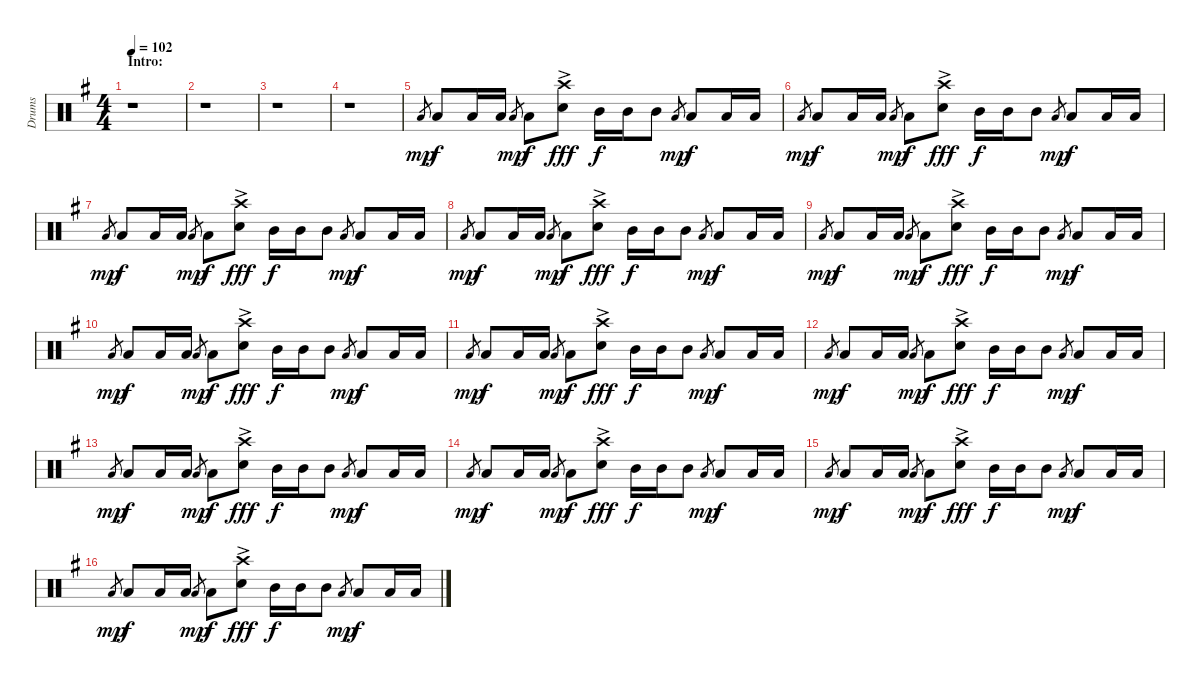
\track ("Drums" "Drums") {instrument percussion}
\staff {score}
\articulation defaults
\ts (4 4)
\section ("" "Intro:")
\tempo 102
\clef neutral
\ks eminor
r.1{dy mp volume 0 balance 8} |
r.1 |
r.1 |
r.1 |
"Low Tom (hit)"{sl}.8{gr} "Low Floor Tom (hit)".8{dy f volume 11} "Low Floor Tom (hit)".16 "Low Floor Tom (hit)".16 "Low Tom (hit)"{sl}.8{gr dy mp} "Low Floor Tom (hit)".8{dy f} ("Crash high (hit)"{ac} "Snare (hit) 2"{ac}).8{dy fff} "Mid Tom (hit)".16{dy f} "Mid Tom (hit)".16 "Mid Tom (hit)".8 "Low Tom (hit)"{sl}.8{gr dy mp} "Low Tom (hit)".8{dy f} "Low Tom (hit)".16 "Low Tom (hit)".16 |
"Low Tom (hit)"{sl}.8{gr dy mp} "Low Floor Tom (hit)".8{dy f} "Low Floor Tom (hit)".16 "Low Floor Tom (hit)".16 "Low Tom (hit)"{sl}.8{gr dy mp} "Low Floor Tom (hit)".8{dy f} ("Crash high (hit)"{ac} "Snare (hit) 2"{ac}).8{dy fff} "Mid Tom (hit)".16{dy f} "Mid Tom (hit)".16 "Mid Tom (hit)".8 "Low Tom (hit)"{sl}.8{gr dy mp} "Low Tom (hit)".8{dy f} "Low Tom (hit)".16 "Low Tom (hit)".16 |
"Low Tom (hit)"{sl}.8{gr dy mp} "Low Floor Tom (hit)".8{dy f} "Low Floor Tom (hit)".16 "Low Floor Tom (hit)".16 "Low Tom (hit)"{sl}.8{gr dy mp} "Low Floor Tom (hit)".8{dy f} ("Crash high (hit)"{ac} "Snare (hit) 2"{ac}).8{dy fff} "Mid Tom (hit)".16{dy f} "Mid Tom (hit)".16 "Mid Tom (hit)".8 "Low Tom (hit)"{sl}.8{gr dy mp} "Low Tom (hit)".8{dy f} "Low Tom (hit)".16 "Low Tom (hit)".16 |
"Low Tom (hit)"{sl}.8{gr dy mp} "Low Floor Tom (hit)".8{dy f} "Low Floor Tom (hit)".16 "Low Floor Tom (hit)".16 "Low Tom (hit)"{sl}.8{gr dy mp} "Low Floor Tom (hit)".8{dy f} ("Crash high (hit)"{ac} "Snare (hit) 2"{ac}).8{dy fff} "Mid Tom (hit)".16{dy f} "Mid Tom (hit)".16 "Mid Tom (hit)".8 "Low Tom (hit)"{sl}.8{gr dy mp} "Low Tom (hit)".8{dy f} "Low Tom (hit)".16 "Low Tom (hit)".16 |
"Low Tom (hit)"{sl}.8{gr dy mp} "Low Floor Tom (hit)".8{dy f} "Low Floor Tom (hit)".16 "Low Floor Tom (hit)".16 "Low Tom (hit)"{sl}.8{gr dy mp} "Low Floor Tom (hit)".8{dy f} ("Crash high (hit)"{ac} "Snare (hit) 2"{ac}).8{dy fff} "Mid Tom (hit)".16{dy f} "Mid Tom (hit)".16 "Mid Tom (hit)".8 "Low Tom (hit)"{sl}.8{gr dy mp} "Low Tom (hit)".8{dy f} "Low Tom (hit)".16 "Low Tom (hit)".16 |
"Low Tom (hit)"{sl}.8{gr dy mp} "Low Floor Tom (hit)".8{dy f} "Low Floor Tom (hit)".16 "Low Floor Tom (hit)".16 "Low Tom (hit)"{sl}.8{gr dy mp} "Low Floor Tom (hit)".8{dy f} ("Crash high (hit)"{ac} "Snare (hit) 2"{ac}).8{dy fff} "Mid Tom (hit)".16{dy f} "Mid Tom (hit)".16 "Mid Tom (hit)".8 "Low Tom (hit)"{sl}.8{gr dy mp} "Low Tom (hit)".8{dy f} "Low Tom (hit)".16 "Low Tom (hit)".16 |
"Low Tom (hit)"{sl}.8{gr dy mp} "Low Floor Tom (hit)".8{dy f} "Low Floor Tom (hit)".16 "Low Floor Tom (hit)".16 "Low Tom (hit)"{sl}.8{gr dy mp} "Low Floor Tom (hit)".8{dy f} ("Crash high (hit)"{ac} "Snare (hit) 2"{ac}).8{dy fff} "Mid Tom (hit)".16{dy f} "Mid Tom (hit)".16 "Mid Tom (hit)".8 "Low Tom (hit)"{sl}.8{gr dy mp} "Low Tom (hit)".8{dy f} "Low Tom (hit)".16 "Low Tom (hit)".16 |
"Low Tom (hit)"{sl}.8{gr dy mp} "Low Floor Tom (hit)".8{dy f} "Low Floor Tom (hit)".16 "Low Floor Tom (hit)".16 "Low Tom (hit)"{sl}.8{gr dy mp} "Low Floor Tom (hit)".8{dy f} ("Crash high (hit)"{ac} "Snare (hit) 2"{ac}).8{dy fff} "Mid Tom (hit)".16{dy f} "Mid Tom (hit)".16 "Mid Tom (hit)".8 "Low Tom (hit)"{sl}.8{gr dy mp} "Low Tom (hit)".8{dy f} "Low Tom (hit)".16 "Low Tom (hit)".16 |
"Low Tom (hit)"{sl}.8{gr dy mp} "Low Floor Tom (hit)".8{dy f} "Low Floor Tom (hit)".16 "Low Floor Tom (hit)".16 "Low Tom (hit)"{sl}.8{gr dy mp} "Low Floor Tom (hit)".8{dy f} ("Crash high (hit)"{ac} "Snare (hit) 2"{ac}).8{dy fff} "Mid Tom (hit)".16{dy f} "Mid Tom (hit)".16 "Mid Tom (hit)".8 "Low Tom (hit)"{sl}.8{gr dy mp} "Low Tom (hit)".8{dy f} "Low Tom (hit)".16 "Low Tom (hit)".16 |
"Low Tom (hit)"{sl}.8{gr dy mp} "Low Floor Tom (hit)".8{dy f} "Low Floor Tom (hit)".16 "Low Floor Tom (hit)".16 "Low Tom (hit)"{sl}.8{gr dy mp} "Low Floor Tom (hit)".8{dy f} ("Crash high (hit)"{ac} "Snare (hit) 2"{ac}).8{dy fff} "Mid Tom (hit)".16{dy f} "Mid Tom (hit)".16 "Mid Tom (hit)".8 "Low Tom (hit)"{sl}.8{gr dy mp} "Low Tom (hit)".8{dy f} "Low Tom (hit)".16 "Low Tom (hit)".16 |
"Low Tom (hit)"{sl}.8{gr dy mp} "Low Floor Tom (hit)".8{dy f} "Low Floor Tom (hit)".16 "Low Floor Tom (hit)".16 "Low Tom (hit)"{sl}.8{gr dy mp} "Low Floor Tom (hit)".8{dy f} ("Crash high (hit)"{ac} "Snare (hit) 2"{ac}).8{dy fff} "Mid Tom (hit)".16{dy f} "Mid Tom (hit)".16 "Mid Tom (hit)".8 "Low Tom (hit)"{sl}.8{gr dy mp} "Low Tom (hit)".8{dy f} "Low Tom (hit)".16 "Low Tom (hit)".16 |
"Low Tom (hit)"{sl}.8{gr dy mp} "Low Floor Tom (hit)".8{dy f} "Low Floor Tom (hit)".16 "Low Floor Tom (hit)".16 "Low Tom (hit)"{sl}.8{gr dy mp} "Low Floor Tom (hit)".8{dy f} ("Crash high (hit)"{ac} "Snare (hit) 2"{ac}).8{dy fff} "Mid Tom (hit)".16{dy f} "Mid Tom (hit)".16 "Mid Tom (hit)".8 "Low Tom (hit)"{sl}.8{gr dy mp} "Low Tom (hit)".8{dy f} "Low Tom (hit)".16 "Low Tom (hit)".16
